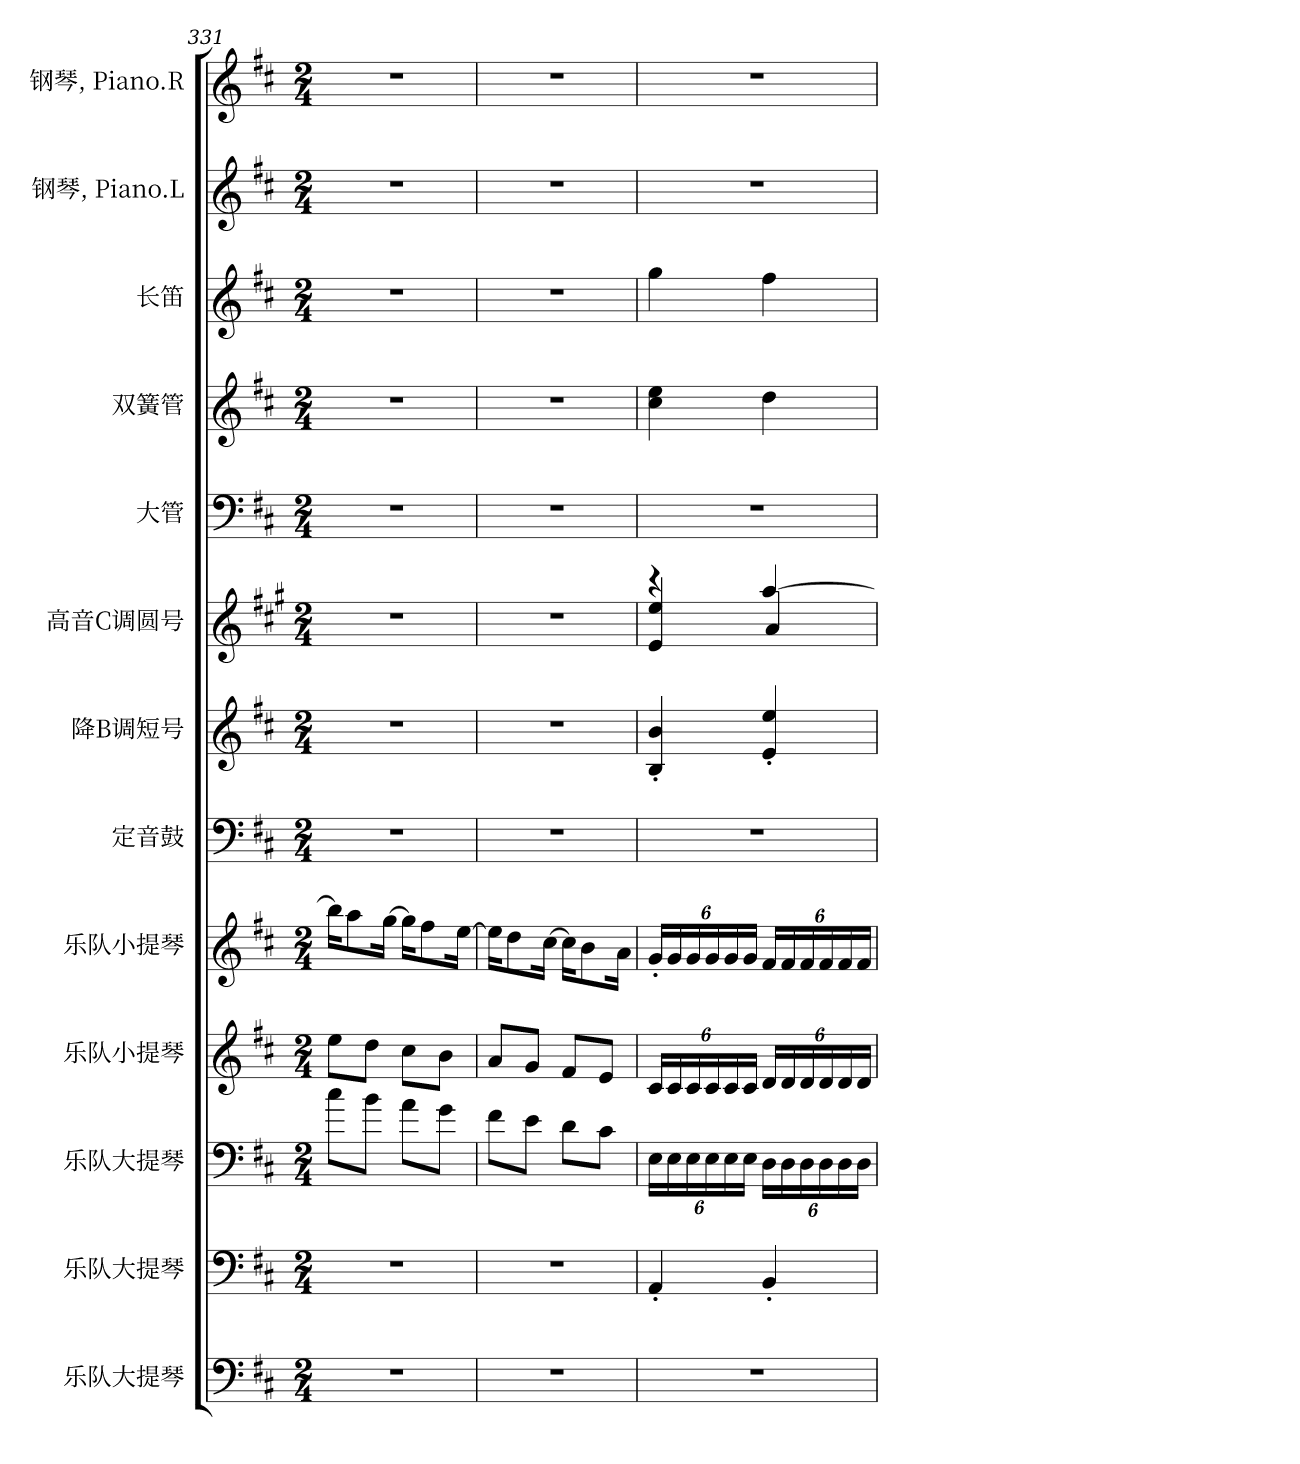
**kern	**kern	**kern	**kern	**kern	**kern	**kern	**kern	**kern	**kern	**kern	**kern	**kern
*part13	*part12	*part11	*part10	*part9	*part8	*part7	*part6	*part5	*part4	*part3	*part2	*part1
*staff13	*staff12	*staff11	*staff10	*staff9	*staff8	*staff7	*staff6	*staff5	*staff4	*staff3	*staff2	*staff1
*I"乐队大提琴	*I"乐队大提琴	*I"乐队大提琴	*I"乐队小提琴	*I"乐队小提琴	*I"定音鼓	*I"降B调短号	*I"高音C调圆号	*I"大管	*I"双簧管	*I"长笛	*I"钢琴, Piano.L	*I"钢琴, Piano.R
*	*	*	*	*	*	*	*	*	*	*	*I'Pno.	*I'Pno.
*clefF4	*clefF4	*clefF4	*clefG2	*clefG2	*clefF4	*clefG2	*clefG2	*clefF4	*clefG2	*clefG2	*clefG2	*clefG2
*	*	*	*	*	*	*ITrd1c2	*ITrd4c7	*	*	*	*	*
*k[f#c#]	*k[f#c#]	*k[f#c#]	*k[f#c#]	*k[f#c#]	*k[f#c#]	*k[]	*k[f#c#]	*k[f#c#]	*k[f#c#]	*k[f#c#]	*k[f#c#]	*k[f#c#]
*M2/4	*M2/4	*M2/4	*M2/4	*M2/4	*M2/4	*M2/4	*M2/4	*M2/4	*M2/4	*M2/4	*M2/4	*M2/4
=331	=331	=331	=331	=331	=331	=331	=331	=331	=331	=331	=331	=331
2r	2r	8cc#\L	8ee\L	16bb\KL]	2r	2r	2r	2r	2r	2r	2r	2r
.	.	.	.	8aa\	.	.	.	.	.	.	.	.
.	.	8b\J	8dd\J	.	.	.	.	.	.	.	.	.
.	.	.	.	[16gg\Jk	.	.	.	.	.	.	.	.
.	.	8a\L	8cc#\L	16gg\KL]	.	.	.	.	.	.	.	.
.	.	.	.	8ff#\	.	.	.	.	.	.	.	.
.	.	8g\J	8b\J	.	.	.	.	.	.	.	.	.
.	.	.	.	[16ee\Jk	.	.	.	.	.	.	.	.
!!LO:PB:g=z
=332	=332	=332	=332	=332	=332	=332	=332	=332	=332	=332	=332	=332
2r	2r	8f#\L	8a/L	16ee\KL]	2r	2r	2r	2r	2r	2r	2r	2r
.	.	.	.	8dd\	.	.	.	.	.	.	.	.
.	.	8e\J	8g/J	.	.	.	.	.	.	.	.	.
.	.	.	.	[16cc#\Jk	.	.	.	.	.	.	.	.
.	.	8d\L	8f#/L	16cc#\KL]	.	.	.	.	.	.	.	.
.	.	.	.	8b\	.	.	.	.	.	.	.	.
.	.	8c#\J	8e/J	.	.	.	.	.	.	.	.	.
.	.	.	.	16a\Jk	.	.	.	.	.	.	.	.
=333	=333	=333	=333	=333	=333	=333	=333	=333	=333	=333	=333	=333
*	*	*Xbrackettup	*Xbrackettup	*Xbrackettup	*	*	*	*	*	*	*	*
*	*	*	*	*	*	*	*^	*	*	*	*	*
2r	4AA'/	24E\LL	24c#/LL	24g'/LL	2r	4A/' 4a/'	4r	4A/ 4a/	2r	4cc#\ 4ee\	4gg\	2r	2r
.	.	24E\	24c#/	24g/	.	.	.	.	.	.	.	.	.
.	.	24E\	24c#/	24g/	.	.	.	.	.	.	.	.	.
.	.	24E\	24c#/	24g/	.	.	.	.	.	.	.	.	.
.	.	24E\	24c#/	24g/	.	.	.	.	.	.	.	.	.
.	.	24E\JJ	24c#/JJ	24g/JJ	.	.	.	.	.	.	.	.	.
.	4BB'/	24D\LL	24d/LL	24f#/LL	.	4d/' 4dd/'	[4dd/	4d/	.	4dd\	4ff#\	.	.
.	.	24D\	24d/	24f#/	.	.	.	.	.	.	.	.	.
.	.	24D\	24d/	24f#/	.	.	.	.	.	.	.	.	.
.	.	24D\	24d/	24f#/	.	.	.	.	.	.	.	.	.
.	.	24D\	24d/	24f#/	.	.	.	.	.	.	.	.	.
.	.	24D\JJ	24d/JJ	24f#/JJ	.	.	.	.	.	.	.	.	.
*	*	*	*	*	*	*	*v	*v	*	*	*	*	*
=	=	=	=	=	=	=	=	=	=	=	=	=
*-	*-	*-	*-	*-	*-	*-	*-	*-	*-	*-	*-	*-
